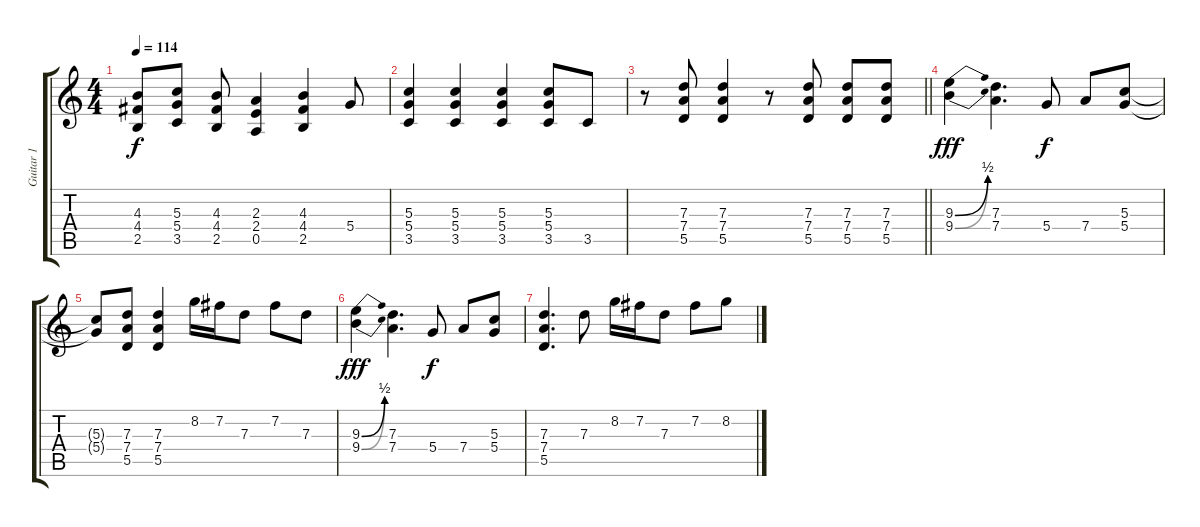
\track ("Guitar 1" "Guitar 1") {instrument acousticguitarsteel}
\staff {score tabs}
\tuning (E4 B3 G3 D3 A2 E2) {hide}
\ts (4 4)
\tempo 114
\clef g2
\ks c
(4.3 4.4 2.5).8{dy f} (5.3 5.4 3.5).8 (4.3 4.4 2.5).8 (2.3 2.4 0.5).4 (4.3 4.4 2.5).4 5.4.8 |
(5.3 5.4 3.5).4 (5.3 5.4 3.5).4 (5.3 5.4 3.5).4 (5.3 5.4 3.5).8 3.5.8 |
\barLineRight lightlight
r.8 (7.3 7.4 5.5).8 (7.3 7.4 5.5).4 r.8 (7.3 7.4 5.5).8 (7.3 7.4 5.5).8 (7.3 7.4 5.5).8 |
(9.3{be (bend 0 0 60 2)} 9.4{be (bend 0 0 60 2)}).4{dy fff volume 14 instrument acousticguitarsteel} (7.3 7.4).4{d} 5.4.8{dy f} 7.4.8 (5.3 5.4).8 |
(5.3{t} 5.4{t}).8 (7.3 7.4 5.5).8 (7.3 7.4 5.5).4 8.2.16 7.2.16 7.3.8 7.2.8 7.3.8 |
(9.3{be (bend 0 0 60 2)} 9.4{be (bend 0 0 60 2)}).4{dy fff instrument acousticguitarsteel} (7.3 7.4).4{d} 5.4.8{dy f} 7.4.8 (5.3 5.4).8 |
(7.3 7.4 5.5).4{d} 7.3.8 8.2.16 7.2.16 7.3.8 7.2.8 8.2.8
